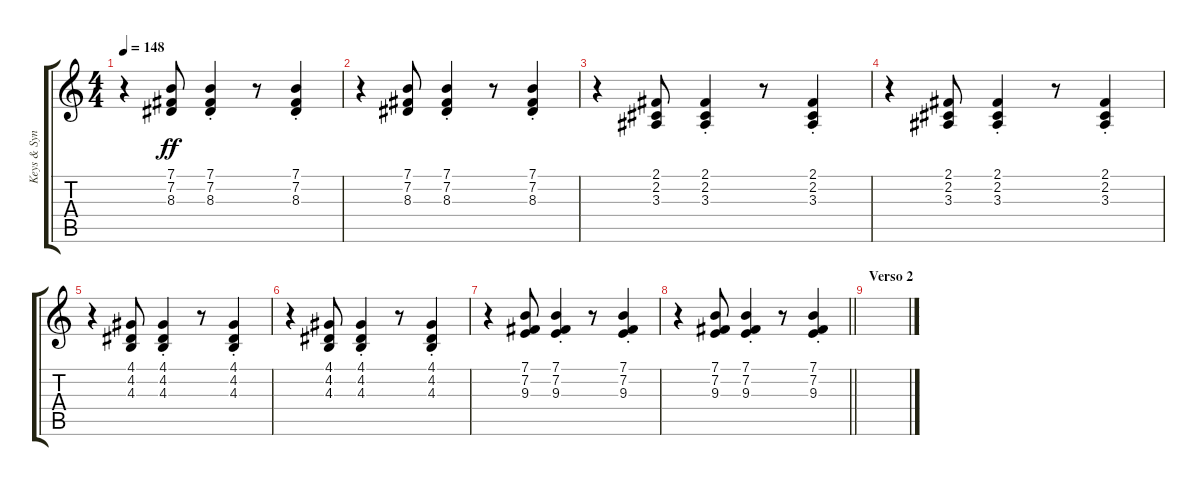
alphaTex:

\track ("Keys & Synth" "Keys & Syn") {instrument drawbarorgan}
\staff {score tabs}
\tuning (E4 B3 G3 D3 A2 E2) {hide}
\ts (4 4)
\tempo 148
\clef g2
\ks c
r.4{dy ff} (7.1 7.2 8.3).8 (7.1{st} 7.2{st} 8.3{st}).4 r.8 (7.1{st} 7.2{st} 8.3{st}).4 |
r.4 (7.1 7.2 8.3).8 (7.1{st} 7.2{st} 8.3{st}).4 r.8 (7.1{st} 7.2{st} 8.3{st}).4 |
r.4 (2.1 2.2 3.3).8 (2.1{st} 2.2{st} 3.3{st}).4 r.8 (2.1{st} 2.2{st} 3.3{st}).4 |
r.4 (2.1 2.2 3.3).8 (2.1{st} 2.2{st} 3.3{st}).4 r.8 (2.1{st} 2.2{st} 3.3{st}).4 |
r.4 (4.1 4.2 4.3).8 (4.1{st} 4.2{st} 4.3{st}).4 r.8 (4.1{st} 4.2{st} 4.3{st}).4 |
r.4 (4.1 4.2 4.3).8 (4.1{st} 4.2{st} 4.3{st}).4 r.8 (4.1{st} 4.2{st} 4.3{st}).4 |
r.4 (7.1 7.2 9.3).8 (7.1{st} 7.2{st} 9.3{st}).4 r.8 (7.1{st} 7.2{st} 9.3{st}).4 |
\barLineRight lightlight
r.4 (7.1 7.2 9.3).8 (7.1{st} 7.2{st} 9.3{st}).4 r.8 (7.1{st} 7.2{st} 9.3{st}).4 |
\section ("" "Verso 2")
